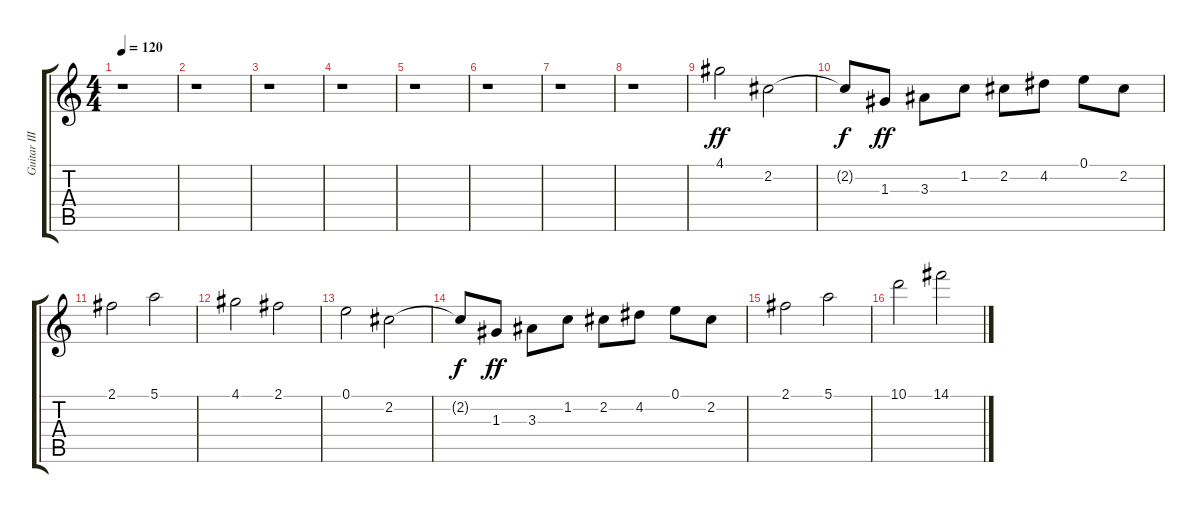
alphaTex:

\track ("Guitar III" "Guitar III") {instrument distortionguitar}
\staff {score tabs}
\tuning (E4 B3 G3 D3 A2 E2) {hide}
\ts (4 4)
\tempo 120
\clef g2
\ks c
r.1{dy ff} |
r.1 |
r.1 |
r.1 |
r.1 |
r.1 |
r.1 |
r.1 |
4.1.2 2.2.2 |
2.2{t}.8{dy f} 1.3.8{dy ff} 3.3.8 1.2.8 2.2.8 4.2.8 0.1.8 2.2.8 |
2.1.2 5.1.2 |
4.1.2 2.1.2 |
0.1.2 2.2.2 |
2.2{t}.8{dy f} 1.3.8{dy ff} 3.3.8 1.2.8 2.2.8 4.2.8 0.1.8 2.2.8 |
2.1.2 5.1.2 |
10.1.2 14.1.2
